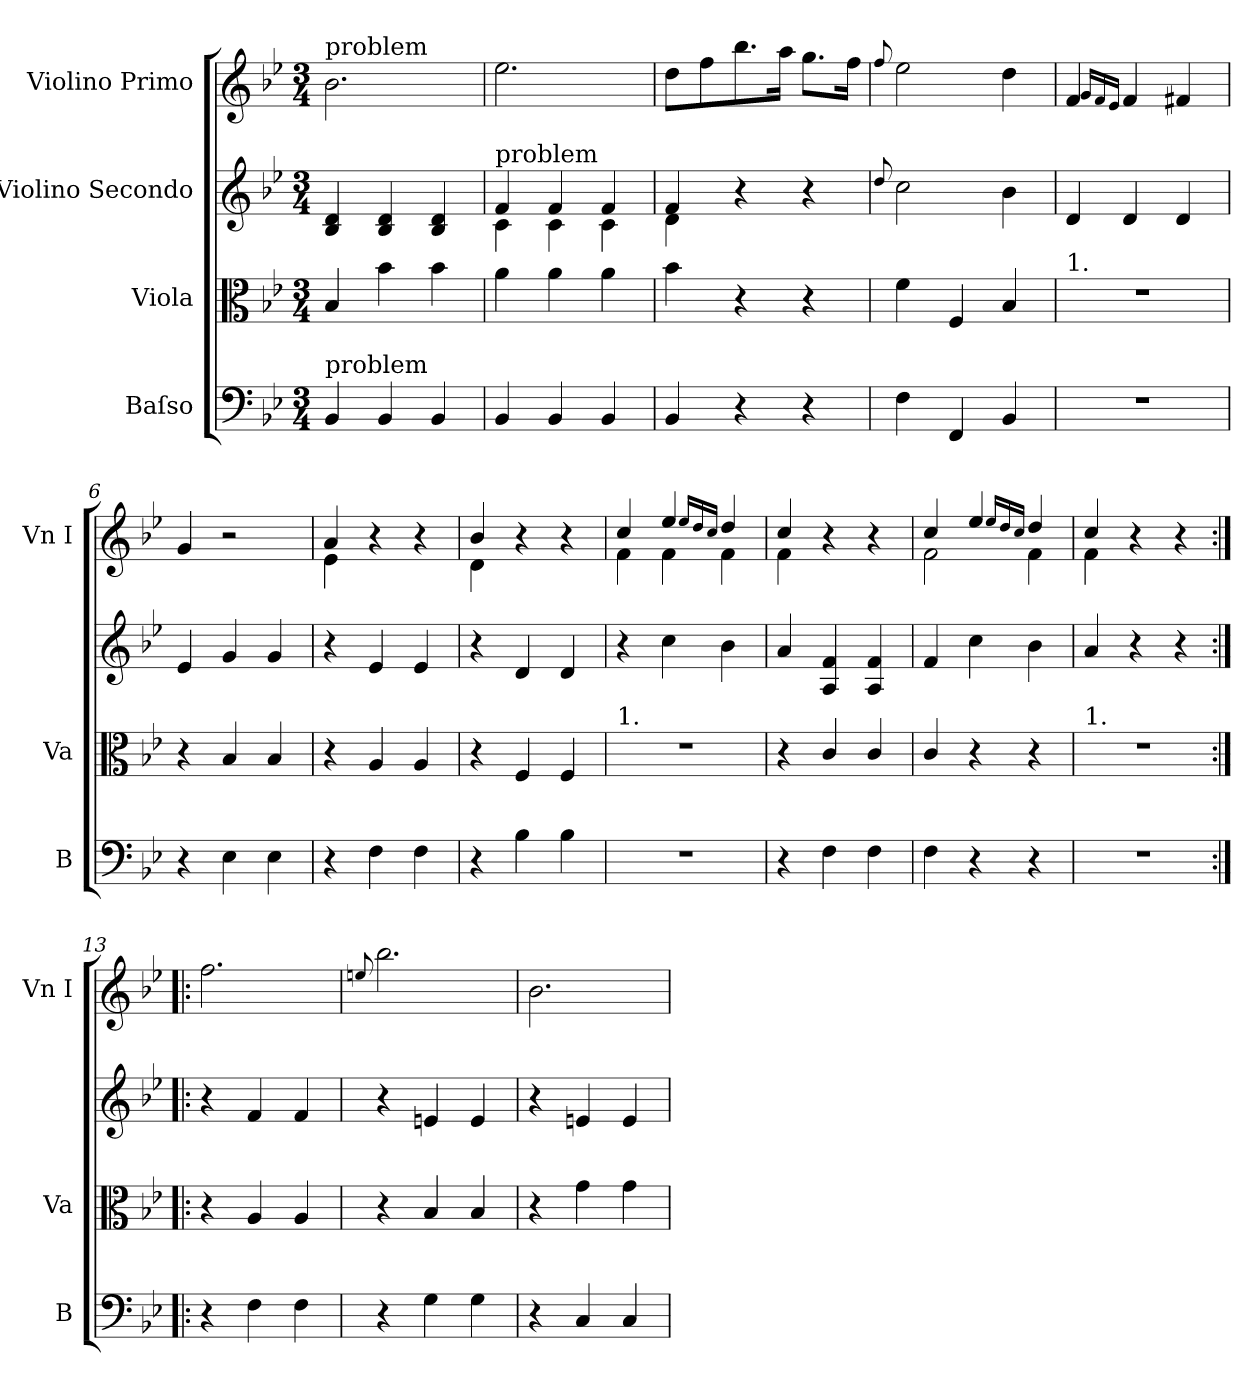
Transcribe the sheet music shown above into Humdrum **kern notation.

**kern	**kern	**kern	**kern
*part4	*part3	*part2	*part1
*staff4	*staff3	*staff2	*staff1
*I"Baſso	*I"Viola	*I"Violino Secondo	*I"Violino Primo
*I'B	*I'Va	*	*I'Vn I
*clefF4	*clefC3	*clefG2	*clefG2
*k[b-e-]	*k[b-e-]	*k[b-e-]	*k[b-e-]
*M3/4	*M3/4	*M3/4	*M3/4
=1	=1	=1	=1
!	!	!	!LO:TX:a:t=problem
!LO:TX:a:t=problem	!	!	!
4BB-/	4B-/	4B-/ 4d/	2.b-\
4BB-/	4b-\	4B-/ 4d/	.
4BB-/	4b-\	4B-/ 4d/	.
=2	=2	=2	=2
*	*	*^	*
!	!	!LO:TX:a:t=problem	!	!
4BB-/	4a\	4f/	4c\	2.ee-\
4BB-/	4a\	4f/	4c\	.
4BB-/	4a\	4f/	4c\	.
=3	=3	=3	=3	=3
4BB-/	4b-\	4f/	4d\	8dd\L
.	.	.	.	8ff\
4r	4r	4r	4ryy	8.bb-\
.	.	.	.	16aa\Jk
4r	4r	4r	4ryy	8.gg\L
.	.	.	.	16ff\Jk
*	*	*v	*v	*
=4	=4	=4	=4
.	.	8qqdd/	8qqff/
4F\	4f\	2cc\	2ee-\
4FF/	4F/	.	.
4BB-/	4B-/	4b-\	4dd\
=5	=5	=5	=5
!	!LO:TX:a:t=1.	!	!
2.r	2.r	4d/	4f/
.	.	.	16qqg/LL
.	.	.	16qqf/
.	.	.	16qqe-/JJ
.	.	4d/	4f/
.	.	4d/	4f#X/
=6	=6	=6	=6
4r	4r	4e-/	4g/
4E-\	4B-/	4g/	2r
4E-\	4B-/	4g/	.
=7	=7	=7	=7
*	*	*	*^
4r	4r	4r	4a/	4e-\
4F\	4A/	4e-/	4r	2ryy
4F\	4A/	4e-/	4r	.
=8	=8	=8	=8	=8
4r	4r	4r	4b-/	4d\
4B-\	4F/	4d/	4r	2ryy
4B-\	4F/	4d/	4r	.
=9	=9	=9	=9	=9
!	!LO:TX:a:t=1.	!	!	!
2.r	2.r	4r	4cc/	4f\
.	.	4cc\	4ee-/	4f\
.	.	.	16qqee-/LL	.
.	.	.	16qqdd/	.
.	.	.	16qqcc/JJ	.
.	.	4b-\	4dd/	4f\
=10	=10	=10	=10	=10
4r	4r	4a/	4cc/	4f\
4F\	4c/	4A/ 4f/	4r	2ryy
4F\	4c/	4A/ 4f/	4r	.
=11	=11	=11	=11	=11
4F\	4c/	4f/	4cc/	2f\
4r	4r	4cc\	4ee-/	.
.	.	.	16qqee-/LL	.
.	.	.	16qqdd/	.
.	.	.	16qqcc/JJ	.
4r	4r	4b-\	4dd/	4f\
=12	=12	=12	=12	=12
!	!LO:TX:a:t=1.	!	!	!
2.r	2.r	4a/	4cc/	4f\
.	.	4r	4r	2ryy
.	.	4r	4r	.
*	*	*	*v	*v
=13:|!|:	=13:|!|:	=13:|!|:	=13:|!|:
4r	4r	4r	2.ff\
4F\	4A/	4f/	.
4F\	4A/	4f/	.
=14	=14	=14	=14
.	.	.	8qqeen/
4r	4r	4r	2.bb-\
4G\	4B-/	4en/	.
4G\	4B-/	4e/	.
=15	=15	=15	=15
4r	4r	4r	2.b-\
4C/	4g\	4en/	.
4C/	4g\	4e/	.
=	=	=	=
*-	*-	*-	*-
